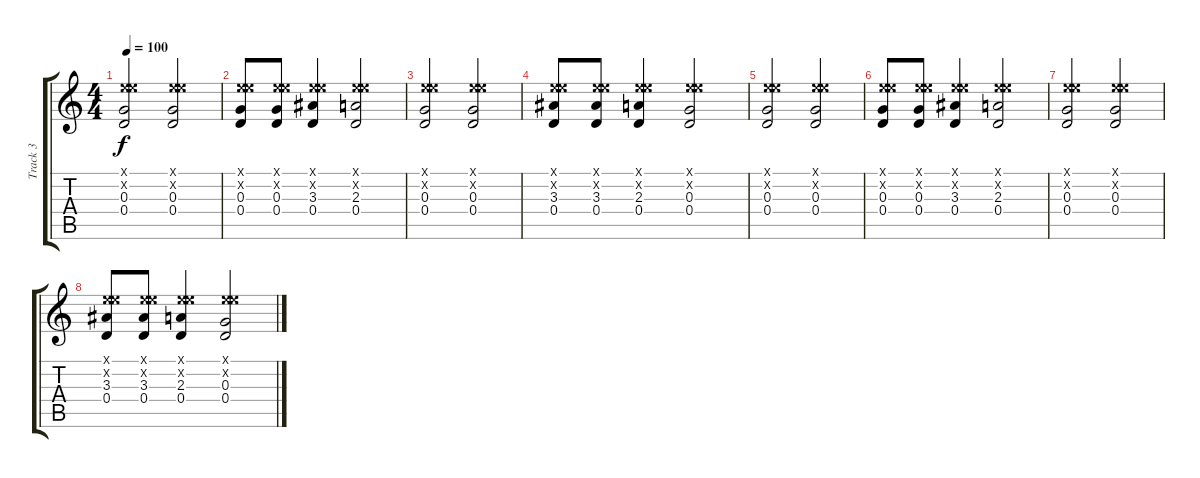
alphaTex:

\track ("Track 3" "Track 3") {instrument electricguitarmuted}
\staff {score tabs}
\tuning (E4 B3 G3 D3 A2 E2) {hide}
\ts (4 4)
\tempo 100
\clef g2
\ks c
(0.1{x} 5.2{x} 0.3 0.4).2{dy f} (0.1{x} 5.2{x} 0.3 0.4).2 |
(0.1{x} 5.2{x} 0.3 0.4).8 (0.1{x} 5.2{x} 0.3 0.4).8 (0.1{x} 5.2{x} 3.3 0.4).4 (0.1{x} 5.2{x} 2.3 0.4).2 |
(0.1{x} 5.2{x} 0.3 0.4).2 (0.1{x} 5.2{x} 0.3 0.4).2 |
(0.1{x} 5.2{x} 3.3 0.4).8 (0.1{x} 5.2{x} 3.3 0.4).8 (0.1{x} 5.2{x} 2.3 0.4).4 (0.1{x} 5.2{x} 0.3 0.4).2 |
(0.1{x} 5.2{x} 0.3 0.4).2 (0.1{x} 5.2{x} 0.3 0.4).2 |
(0.1{x} 5.2{x} 0.3 0.4).8 (0.1{x} 5.2{x} 0.3 0.4).8 (0.1{x} 5.2{x} 3.3 0.4).4 (0.1{x} 5.2{x} 2.3 0.4).2 |
(0.1{x} 5.2{x} 0.3 0.4).2 (0.1{x} 5.2{x} 0.3 0.4).2 |
(0.1{x} 5.2{x} 3.3 0.4).8 (0.1{x} 5.2{x} 3.3 0.4).8 (0.1{x} 5.2{x} 2.3 0.4).4 (0.1{x} 5.2{x} 0.3 0.4).2
